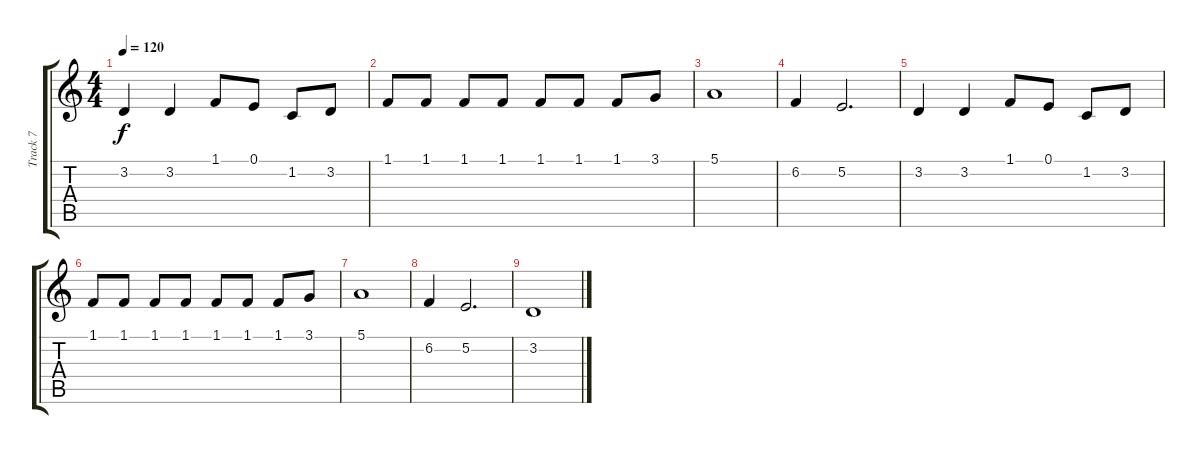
\track ("Track 7" "Track 7") {instrument choiraahs}
\staff {score tabs}
\tuning (E4 B3 G3 D3 A2 E2) {hide}
\ts (4 4)
\tempo 120
\clef g2
\ks c
3.2.4{dy f} 3.2.4 1.1.8 0.1.8 1.2.8 3.2.8 |
1.1.8 1.1.8 1.1.8 1.1.8 1.1.8 1.1.8 1.1.8 3.1.8 |
5.1.1 |
6.2.4 5.2.2{d} |
3.2.4 3.2.4 1.1.8 0.1.8 1.2.8 3.2.8 |
1.1.8 1.1.8 1.1.8 1.1.8 1.1.8 1.1.8 1.1.8 3.1.8 |
5.1.1 |
6.2.4 5.2.2{d} |
3.2.1
